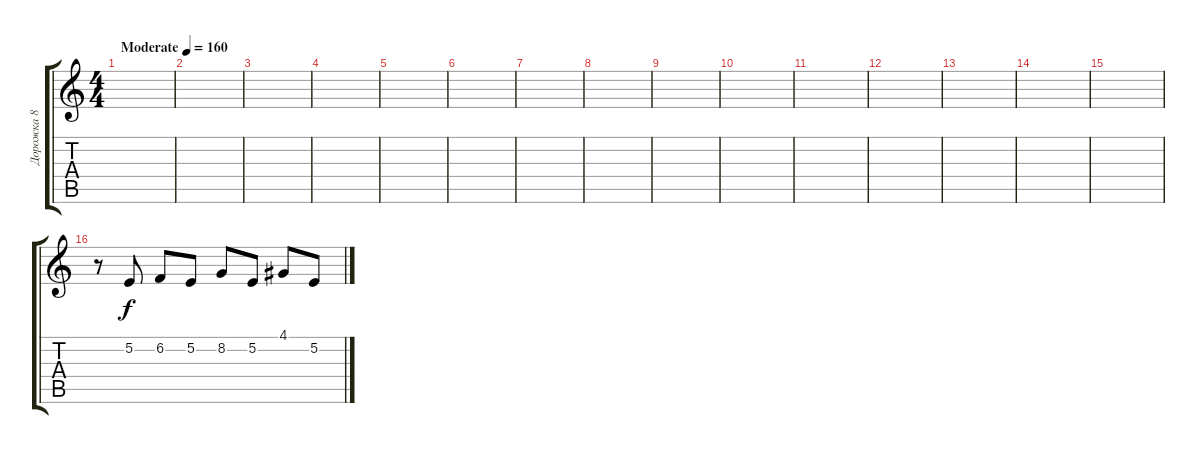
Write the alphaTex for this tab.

\track ("Дорожка 8" "Дорожка 8") {instrument frenchhorn}
\staff {score tabs}
\tuning (E4 B3 G3 D3 A2 E2) {hide}
\ts (4 4)
\tempo (160 "Moderate")
\clef g2
\ks c
|
|
|
|
|
|
|
|
|
|
|
|
|
|
|
r.8 5.2.8 6.2.8 5.2.8 8.2.8 5.2.8 4.1.8 5.2.8
